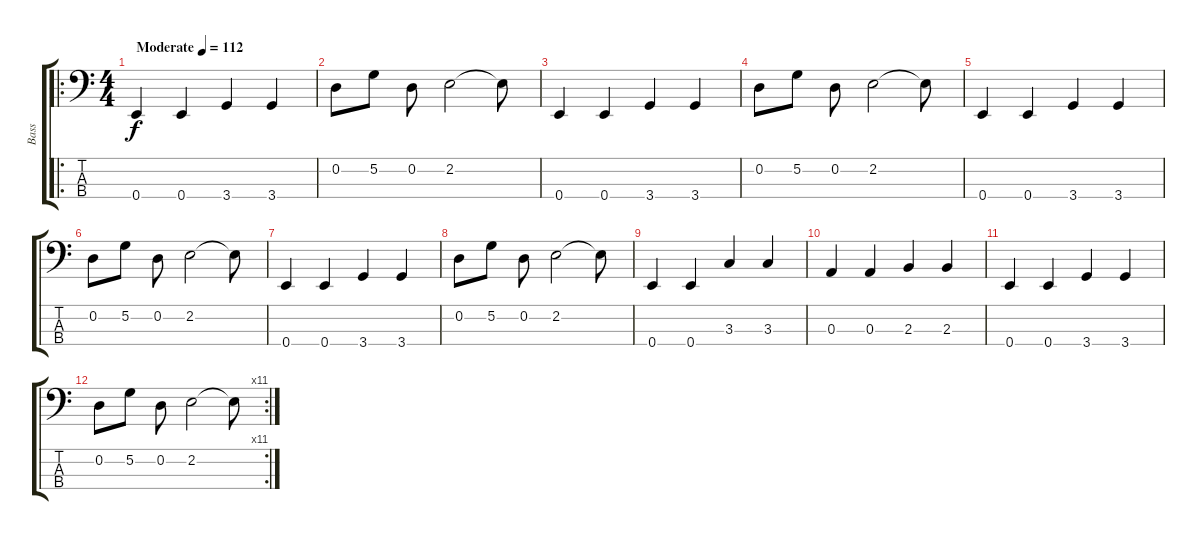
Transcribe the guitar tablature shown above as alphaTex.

\track ("Bass" "Bass") {instrument electricbassfinger}
\staff {score tabs}
\tuning (G2 D2 A1 E1) {hide}
\ro
\ts (4 4)
\tempo (112 "Moderate")
\clef f4
\ks c
0.4.4{dy f instrument electricbassfinger} 0.4.4 3.4.4 3.4.4 |
0.2.8 5.2.8 0.2.8 2.2.2 2.2{t}.8 |
0.4.4 0.4.4 3.4.4 3.4.4 |
0.2.8 5.2.8 0.2.8 2.2.2 2.2{t}.8 |
0.4.4 0.4.4 3.4.4 3.4.4 |
0.2.8 5.2.8 0.2.8 2.2.2 2.2{t}.8 |
0.4.4 0.4.4 3.4.4 3.4.4 |
0.2.8 5.2.8 0.2.8 2.2.2 2.2{t}.8 |
0.4.4 0.4.4 3.3.4 3.3.4 |
0.3.4 0.3.4 2.3.4 2.3.4 |
0.4.4 0.4.4 3.4.4 3.4.4 |
\rc 11
0.2.8 5.2.8 0.2.8 2.2.2 2.2{t}.8
